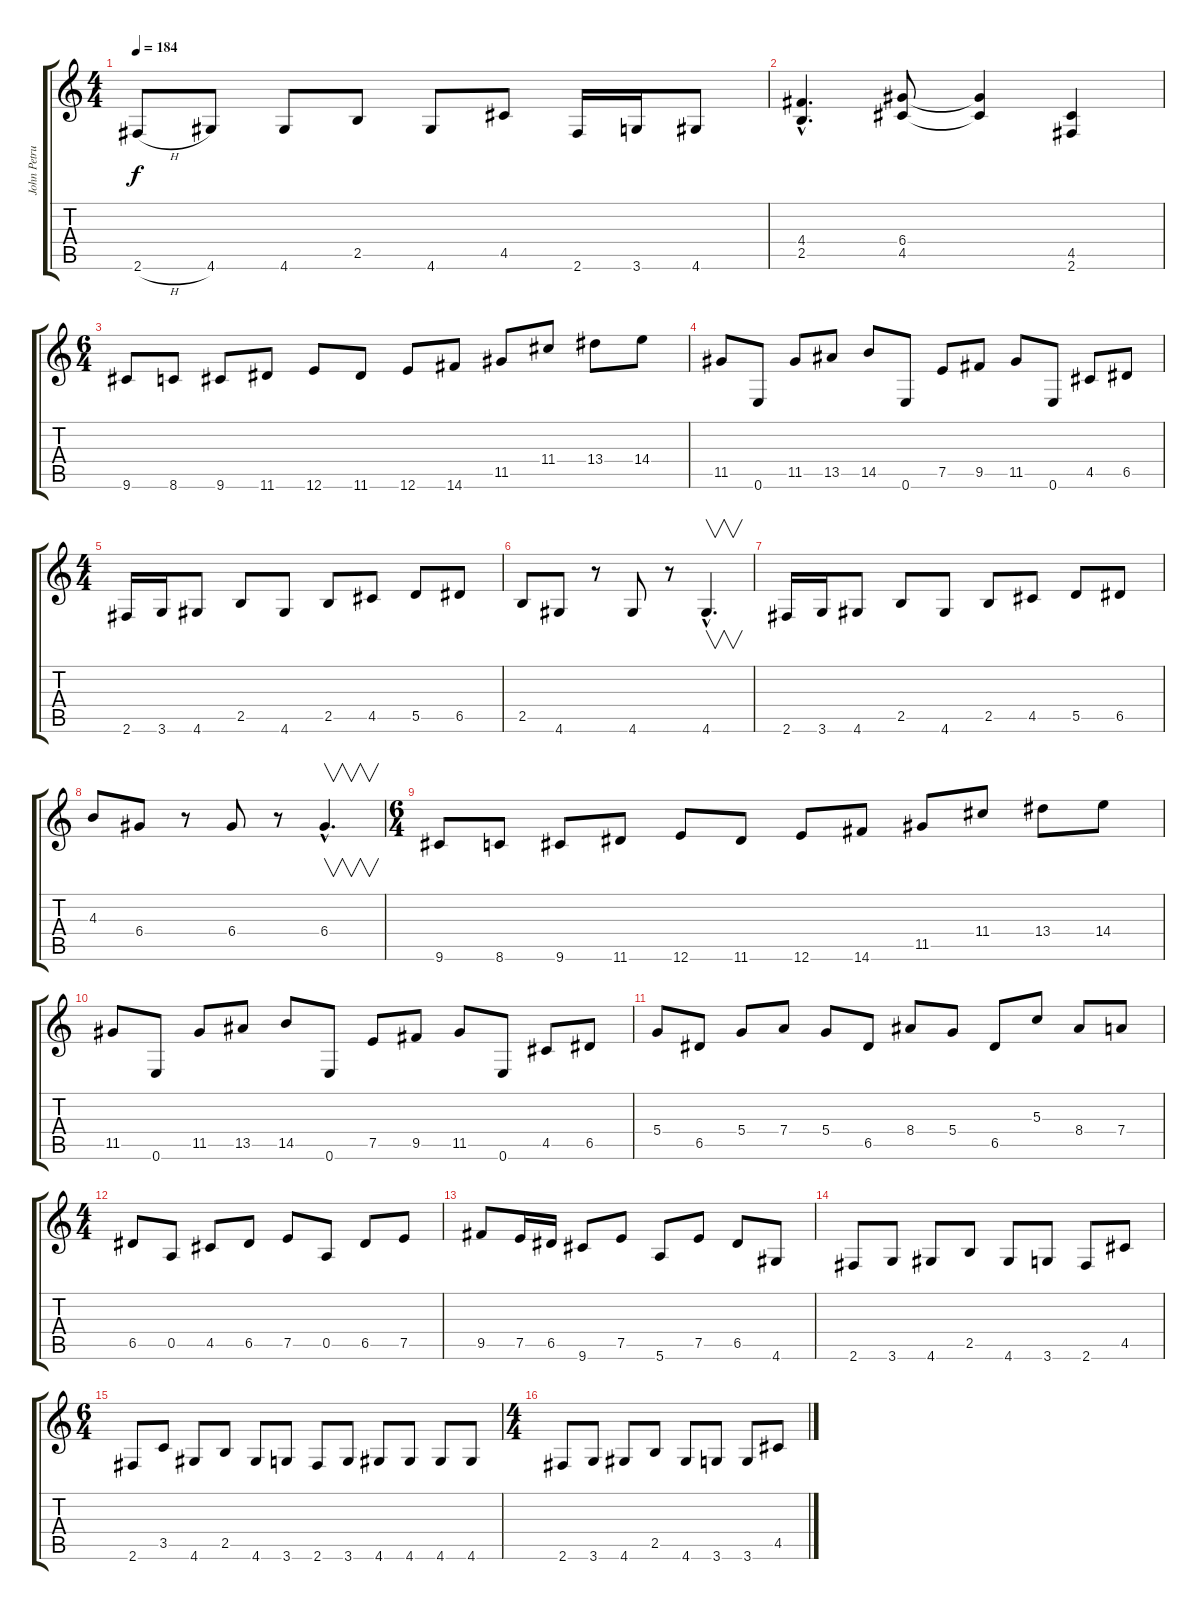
\track ("John Petrucci - 6 Strings Guitar" "John Petru") {instrument distortionguitar}
\staff {score tabs}
\tuning (E4 B3 G3 D3 A2 E2) {hide}
\ts (4 4)
\tempo 184
\clef g2
\ks c
2.6{h}.8{dy f} 4.6.8 4.6.8 2.5.8 4.6.8 4.5.8 2.6.16 3.6.16 4.6.8 |
(4.4{hac} 2.5{hac}).4{d} (6.4 4.5).8 (6.4{t} 4.5{t}).4 (4.5 2.6).4 |
\ts (6 4)
9.6.8 8.6.8 9.6.8 11.6.8 12.6.8 11.6.8 12.6.8 14.6.8 11.5.8 11.4.8 13.4.8 14.4.8 |
11.5.8 0.6.8 11.5.8 13.5.8 14.5.8 0.6.8 7.5.8 9.5.8 11.5.8 0.6.8 4.5.8 6.5.8 |
\ts (4 4)
2.6.16 3.6.16 4.6.8 2.5.8 4.6.8 2.5.8 4.5.8 5.5.8 6.5.8 |
2.5.8 4.6.8 r.8 4.6.8 r.8 4.6{hac}.4{v d} |
2.6.16 3.6.16 4.6.8 2.5.8 4.6.8 2.5.8 4.5.8 5.5.8 6.5.8 |
4.3.8 6.4.8 r.8 6.4.8 r.8 6.4{hac}.4{v d} |
\ts (6 4)
9.6.8 8.6.8 9.6.8 11.6.8 12.6.8 11.6.8 12.6.8 14.6.8 11.5.8 11.4.8 13.4.8 14.4.8 |
11.5.8 0.6.8 11.5.8 13.5.8 14.5.8 0.6.8 7.5.8 9.5.8 11.5.8 0.6.8 4.5.8 6.5.8 |
5.4.8 6.5.8 5.4.8 7.4.8 5.4.8 6.5.8 8.4.8 5.4.8 6.5.8 5.3.8 8.4.8 7.4.8 |
\ts (4 4)
6.5.8 0.5.8 4.5.8 6.5.8 7.5.8 0.5.8 6.5.8 7.5.8 |
9.5.8 7.5.16 6.5.16 9.6.8 7.5.8 5.6.8 7.5.8 6.5.8 4.6.8 |
2.6.8 3.6.8 4.6.8 2.5.8 4.6.8 3.6.8 2.6.8 4.5.8 |
\ts (6 4)
2.6.8 3.5.8 4.6.8 2.5.8 4.6.8 3.6.8 2.6.8 3.6.8 4.6.8 4.6.8 4.6.8 4.6.8 |
\ts (4 4)
2.6.8 3.6.8 4.6.8 2.5.8 4.6.8 3.6.8 3.6.8 4.5.8
